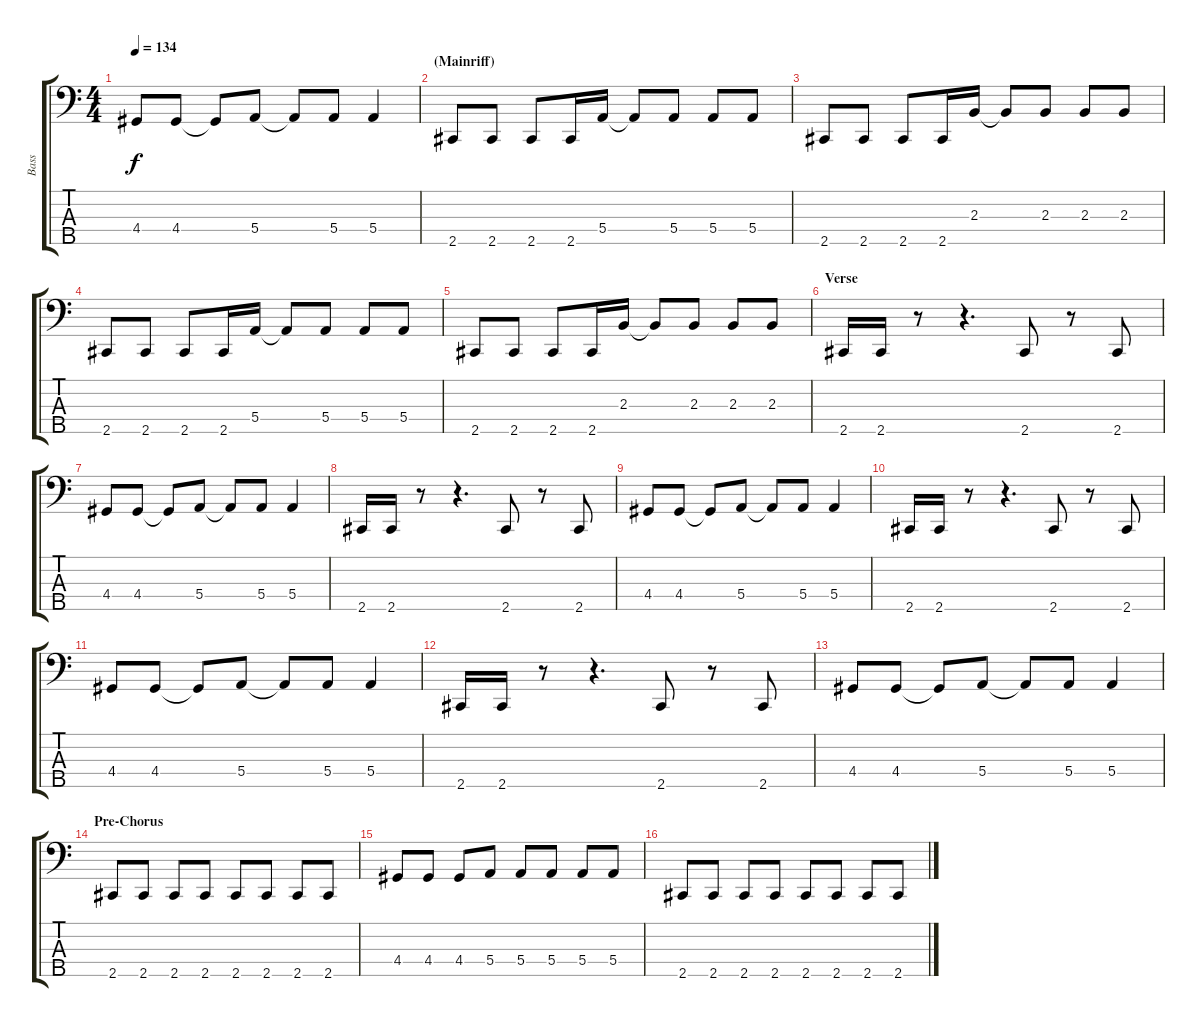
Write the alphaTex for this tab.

\track ("Bass" "Bass") {instrument electricbasspick}
\staff {score tabs}
\tuning (G2 D2 A1 E1 B0) {hide}
\ts (4 4)
\tempo 134
\clef f4
\ks c
4.4.8{dy f} 4.4.8 4.4{t}.8 5.4.8 5.4{t}.8 5.4.8 5.4.4 |
\section ("" "(Mainriff)")
2.5.8 2.5.8 2.5.8 2.5.16 5.4.16 5.4{t}.8 5.4.8 5.4.8 5.4.8 |
2.5.8 2.5.8 2.5.8 2.5.16 2.3.16 2.3{t}.8 2.3.8 2.3.8 2.3.8 |
2.5.8 2.5.8 2.5.8 2.5.16 5.4.16 5.4{t}.8 5.4.8 5.4.8 5.4.8 |
2.5.8 2.5.8 2.5.8 2.5.16 2.3.16 2.3{t}.8 2.3.8 2.3.8 2.3.8 |
\section ("" "Verse")
2.5.16 2.5.16 r.8 r.4{d} 2.5.8 r.8 2.5.8 |
4.4.8 4.4.8 4.4{t}.8 5.4.8 5.4{t}.8 5.4.8 5.4.4 |
2.5.16 2.5.16 r.8 r.4{d} 2.5.8 r.8 2.5.8 |
4.4.8 4.4.8 4.4{t}.8 5.4.8 5.4{t}.8 5.4.8 5.4.4 |
2.5.16 2.5.16 r.8 r.4{d} 2.5.8 r.8 2.5.8 |
4.4.8 4.4.8 4.4{t}.8 5.4.8 5.4{t}.8 5.4.8 5.4.4 |
2.5.16 2.5.16 r.8 r.4{d} 2.5.8 r.8 2.5.8 |
4.4.8 4.4.8 4.4{t}.8 5.4.8 5.4{t}.8 5.4.8 5.4.4 |
\section ("" "Pre-Chorus")
2.5.8 2.5.8 2.5.8 2.5.8 2.5.8 2.5.8 2.5.8 2.5.8 |
4.4.8 4.4.8 4.4.8 5.4.8 5.4.8 5.4.8 5.4.8 5.4.8 |
2.5.8 2.5.8 2.5.8 2.5.8 2.5.8 2.5.8 2.5.8 2.5.8
